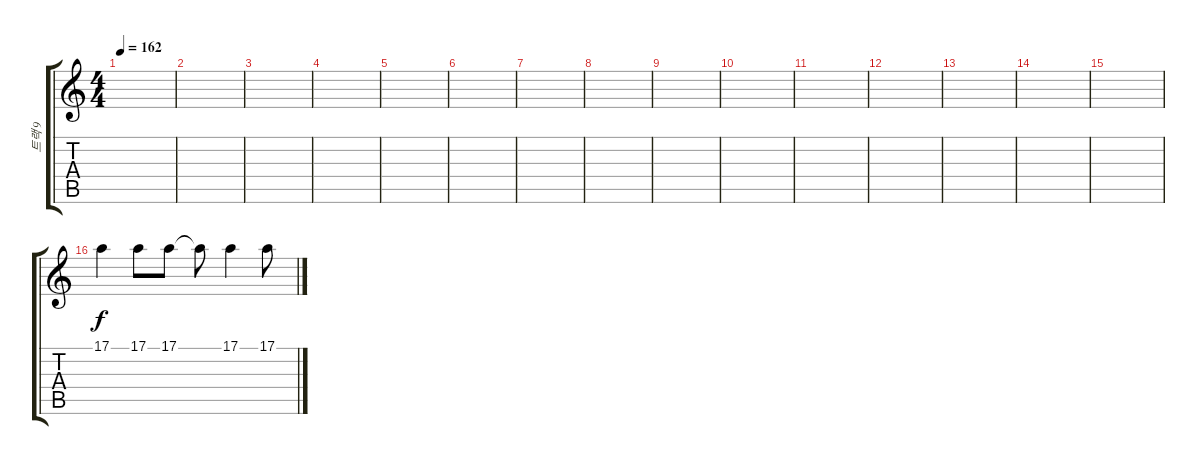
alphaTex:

\track ("트랙 9" "트랙 9") {instrument sopranosax}
\staff {score tabs}
\tuning (E4 B3 G3 D3 A2 E2) {hide}
\ts (4 4)
\tempo 162
\clef g2
\ks c
|
|
|
|
|
|
|
|
|
|
|
|
|
|
|
17.1.4 17.1.8 17.1.8 17.1{t}.8 17.1.4 17.1.8
